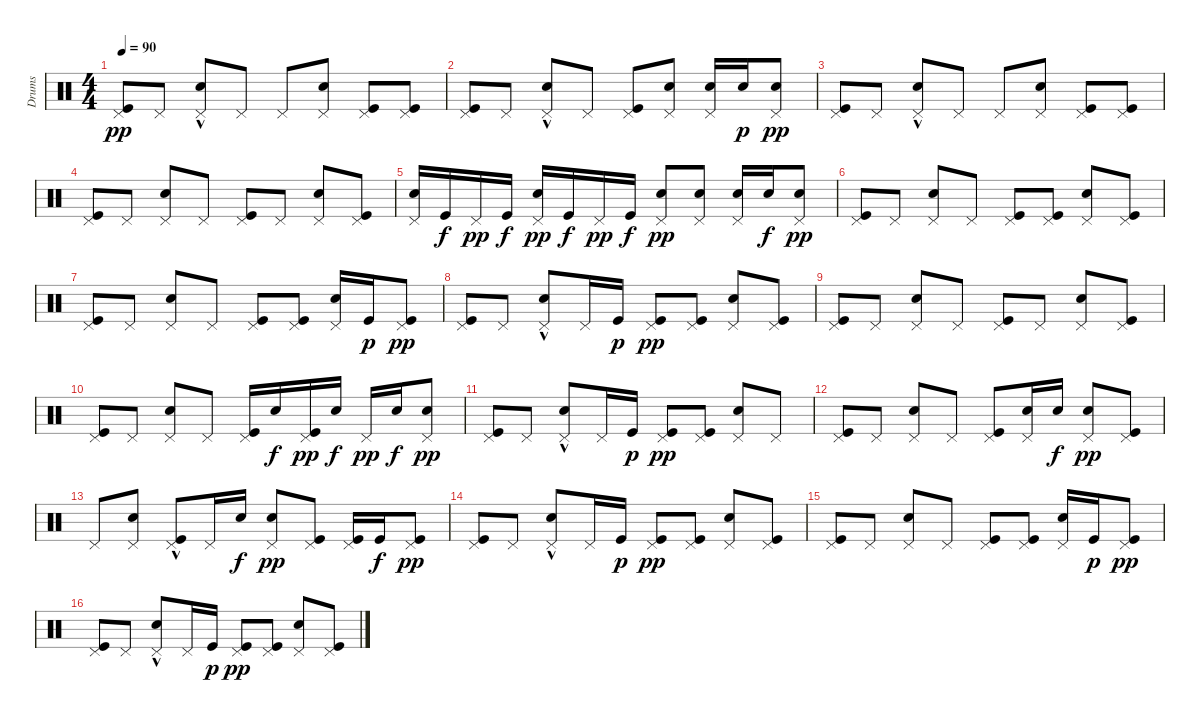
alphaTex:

\track ("Drums" "Drums") {instrument percussion}
\staff {score}
\articulation defaults
\ts (4 4)
\tempo 90
\clef neutral
\ks c
("Kick (hit)" "Pedal Hi-Hat (hit)").8{dy pp} "Pedal Hi-Hat (hit)".8 ("Electric Snare (hit)"{hac} "Pedal Hi-Hat (hit)").8 "Pedal Hi-Hat (hit)".8 "Pedal Hi-Hat (hit)".8 ("Electric Snare (hit)" "Pedal Hi-Hat (hit)").8 ("Kick (hit)" "Pedal Hi-Hat (hit)").8 ("Kick (hit)" "Pedal Hi-Hat (hit)").8 |
("Kick (hit)" "Pedal Hi-Hat (hit)").8 "Pedal Hi-Hat (hit)".8 ("Electric Snare (hit)"{hac} "Pedal Hi-Hat (hit)").8 "Pedal Hi-Hat (hit)".8 ("Kick (hit)" "Pedal Hi-Hat (hit)").8 ("Electric Snare (hit)" "Pedal Hi-Hat (hit)").8 ("Snare (hit) 2" "Pedal Hi-Hat (hit)").16 "Snare (hit) 2".16{dy p} ("Snare (hit) 2" "Pedal Hi-Hat (hit)").8{dy pp} |
("Kick (hit)" "Pedal Hi-Hat (hit)").8 "Pedal Hi-Hat (hit)".8 ("Electric Snare (hit)"{hac} "Pedal Hi-Hat (hit)").8 "Pedal Hi-Hat (hit)".8 "Pedal Hi-Hat (hit)".8 ("Electric Snare (hit)" "Pedal Hi-Hat (hit)").8 ("Kick (hit)" "Pedal Hi-Hat (hit)").8 ("Kick (hit)" "Pedal Hi-Hat (hit)").8 |
("Kick (hit)" "Pedal Hi-Hat (hit)").8 "Pedal Hi-Hat (hit)".8 ("Electric Snare (hit)" "Pedal Hi-Hat (hit)").8 "Pedal Hi-Hat (hit)".8 ("Kick (hit)" "Pedal Hi-Hat (hit)").8 "Pedal Hi-Hat (hit)".8 ("Electric Snare (hit)" "Pedal Hi-Hat (hit)").8 ("Kick (hit)" "Pedal Hi-Hat (hit)").8 |
("Pedal Hi-Hat (hit)" "Electric Snare (hit)").16 "Kick (hit)".16{dy f} "Pedal Hi-Hat (hit)".16{dy pp} "Kick (hit)".16{dy f} ("Pedal Hi-Hat (hit)" "Electric Snare (hit)").16{dy pp} "Kick (hit)".16{dy f} "Pedal Hi-Hat (hit)".16{dy pp} "Kick (hit)".16{dy f} ("Electric Snare (hit)" "Pedal Hi-Hat (hit)").8{dy pp} ("Electric Snare (hit)" "Pedal Hi-Hat (hit)").8 ("Pedal Hi-Hat (hit)" "Snare (hit) 2").16 "Snare (hit) 2".16{dy f} ("Pedal Hi-Hat (hit)" "Snare (hit) 2").8{dy pp} |
("Kick (hit)" "Pedal Hi-Hat (hit)").8 "Pedal Hi-Hat (hit)".8 ("Electric Snare (hit)" "Pedal Hi-Hat (hit)").8 "Pedal Hi-Hat (hit)".8 ("Kick (hit)" "Pedal Hi-Hat (hit)").8 ("Kick (hit)" "Pedal Hi-Hat (hit)").8 ("Electric Snare (hit)" "Pedal Hi-Hat (hit)").8 ("Kick (hit)" "Pedal Hi-Hat (hit)").8 |
("Kick (hit)" "Pedal Hi-Hat (hit)").8 "Pedal Hi-Hat (hit)".8 ("Electric Snare (hit)" "Pedal Hi-Hat (hit)").8 "Pedal Hi-Hat (hit)".8 ("Kick (hit)" "Pedal Hi-Hat (hit)").8 ("Kick (hit)" "Pedal Hi-Hat (hit)").8 ("Electric Snare (hit)" "Pedal Hi-Hat (hit)").16 "Kick (hit)".16{dy p} ("Kick (hit)" "Pedal Hi-Hat (hit)").8{dy pp} |
("Kick (hit)" "Pedal Hi-Hat (hit)").8 "Pedal Hi-Hat (hit)".8 ("Electric Snare (hit)"{hac} "Pedal Hi-Hat (hit)").8 "Pedal Hi-Hat (hit)".16 "Kick (hit)".16{dy p} ("Kick (hit)" "Pedal Hi-Hat (hit)").8{dy pp} ("Kick (hit)" "Pedal Hi-Hat (hit)").8 ("Electric Snare (hit)" "Pedal Hi-Hat (hit)").8 ("Kick (hit)" "Pedal Hi-Hat (hit)").8 |
("Kick (hit)" "Pedal Hi-Hat (hit)").8 "Pedal Hi-Hat (hit)".8 ("Electric Snare (hit)" "Pedal Hi-Hat (hit)").8 "Pedal Hi-Hat (hit)".8 ("Kick (hit)" "Pedal Hi-Hat (hit)").8 "Pedal Hi-Hat (hit)".8 ("Electric Snare (hit)" "Pedal Hi-Hat (hit)").8 ("Kick (hit)" "Pedal Hi-Hat (hit)").8 |
("Kick (hit)" "Pedal Hi-Hat (hit)").8 "Pedal Hi-Hat (hit)".8 ("Electric Snare (hit)" "Pedal Hi-Hat (hit)").8 "Pedal Hi-Hat (hit)".8 ("Kick (hit)" "Pedal Hi-Hat (hit)").16 "Electric Snare (hit)".16{dy f} ("Kick (hit)" "Pedal Hi-Hat (hit)").16{dy pp} "Electric Snare (hit)".16{dy f} "Pedal Hi-Hat (hit)".16{dy pp} "Snare (hit) 2".16{dy f} ("Snare (hit) 2" "Pedal Hi-Hat (hit)").8{dy pp} |
("Kick (hit)" "Pedal Hi-Hat (hit)").8 "Pedal Hi-Hat (hit)".8 ("Electric Snare (hit)"{hac} "Pedal Hi-Hat (hit)").8 "Pedal Hi-Hat (hit)".16 "Kick (hit)".16{dy p} ("Kick (hit)" "Pedal Hi-Hat (hit)").8{dy pp} ("Kick (hit)" "Pedal Hi-Hat (hit)").8 ("Electric Snare (hit)" "Pedal Hi-Hat (hit)").8 "Pedal Hi-Hat (hit)".8 |
("Kick (hit)" "Pedal Hi-Hat (hit)").8 "Pedal Hi-Hat (hit)".8 ("Electric Snare (hit)" "Pedal Hi-Hat (hit)").8 "Pedal Hi-Hat (hit)".8 ("Kick (hit)" "Pedal Hi-Hat (hit)").8 ("Snare (hit) 2" "Pedal Hi-Hat (hit)").16 "Snare (hit) 2".16{dy f} ("Snare (hit) 2" "Pedal Hi-Hat (hit)").8{dy pp} ("Kick (hit)" "Pedal Hi-Hat (hit)").8 |
"Pedal Hi-Hat (hit)".8 ("Snare (hit) 2" "Pedal Hi-Hat (hit)").8 ("Kick (hit)"{hac} "Pedal Hi-Hat (hit)").8 "Pedal Hi-Hat (hit)".16 "Snare (hit) 2".16{dy f} ("Snare (hit) 2" "Pedal Hi-Hat (hit)").8{dy pp} ("Kick (hit)" "Pedal Hi-Hat (hit)").8 ("Kick (hit)" "Pedal Hi-Hat (hit)").16 "Kick (hit)".16{dy f} ("Kick (hit)" "Pedal Hi-Hat (hit)").8{dy pp} |
("Kick (hit)" "Pedal Hi-Hat (hit)").8 "Pedal Hi-Hat (hit)".8 ("Electric Snare (hit)"{hac} "Pedal Hi-Hat (hit)").8 "Pedal Hi-Hat (hit)".16 "Kick (hit)".16{dy p} ("Kick (hit)" "Pedal Hi-Hat (hit)").8{dy pp} ("Kick (hit)" "Pedal Hi-Hat (hit)").8 ("Electric Snare (hit)" "Pedal Hi-Hat (hit)").8 ("Kick (hit)" "Pedal Hi-Hat (hit)").8 |
("Kick (hit)" "Pedal Hi-Hat (hit)").8 "Pedal Hi-Hat (hit)".8 ("Electric Snare (hit)" "Pedal Hi-Hat (hit)").8 "Pedal Hi-Hat (hit)".8 ("Kick (hit)" "Pedal Hi-Hat (hit)").8 ("Kick (hit)" "Pedal Hi-Hat (hit)").8 ("Electric Snare (hit)" "Pedal Hi-Hat (hit)").16 "Kick (hit)".16{dy p} ("Kick (hit)" "Pedal Hi-Hat (hit)").8{dy pp} |
("Kick (hit)" "Pedal Hi-Hat (hit)").8 "Pedal Hi-Hat (hit)".8 ("Electric Snare (hit)"{hac} "Pedal Hi-Hat (hit)").8 "Pedal Hi-Hat (hit)".16 "Kick (hit)".16{dy p} ("Kick (hit)" "Pedal Hi-Hat (hit)").8{dy pp} ("Kick (hit)" "Pedal Hi-Hat (hit)").8 ("Electric Snare (hit)" "Pedal Hi-Hat (hit)").8 ("Kick (hit)" "Pedal Hi-Hat (hit)").8
